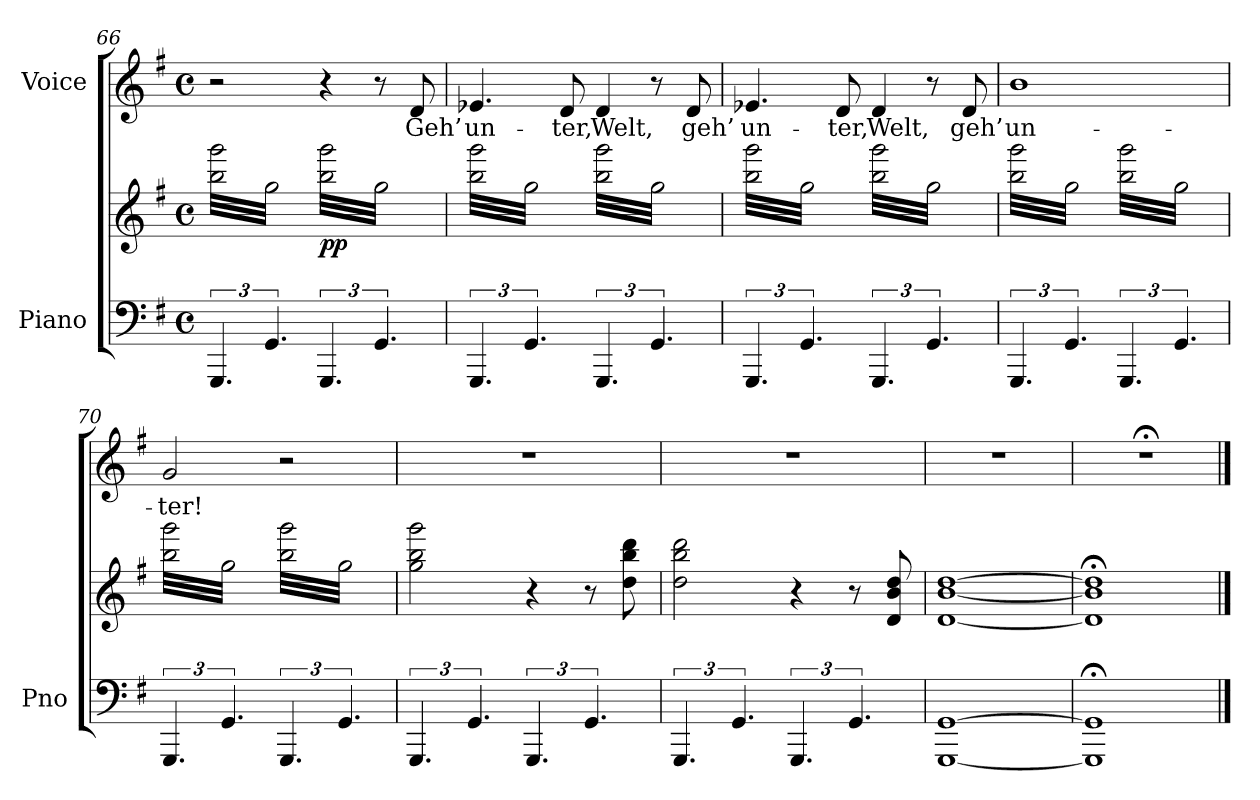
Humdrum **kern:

**kern	**kern	**dynam	**kern	**text
*part2	*part2	*part2	*part1	*part1
*staff3	*staff2	*staff2/3	*staff1	*staff1
*I"Piano	*	*	*I"Voice	*
*I'Pno	*	*	*	*
*clefF4	*clefG2	*	*clefG2	*
*k[f#]	*k[f#]	*	*k[f#]	*
*M4/4	*M4/4	*	*M4/4	*
*met(c)	*met(c)	*	*met(c)	*
=66	=66	=66	=66	=66
*	*tremolo	*	*	*
6.GGG/	32bb\ 32ggg\LLL	.	2r	.
.	32gg\	.	.	.
.	32bb\ 32ggg\	.	.	.
.	32gg\	.	.	.
.	32bb\ 32ggg\	.	.	.
.	32gg\	.	.	.
.	32bb\ 32ggg\	.	.	.
.	32gg\	.	.	.
6.GG/	32bb\ 32ggg\	.	.	.
.	32gg\	.	.	.
.	32bb\ 32ggg\	.	.	.
.	32gg\	.	.	.
.	32bb\ 32ggg\	.	.	.
.	32gg\	.	.	.
.	32bb\ 32ggg\	.	.	.
.	32gg\JJJ	.	.	.
!	!	!LO:DY:b	!	!
6.GGG/	32bb\ 32ggg\LLL	pp	4r	.
.	32gg\	.	.	.
.	32bb\ 32ggg\	.	.	.
.	32gg\	.	.	.
.	32bb\ 32ggg\	.	.	.
.	32gg\	.	.	.
.	32bb\ 32ggg\	.	.	.
.	32gg\	.	.	.
6.GG/	32bb\ 32ggg\	.	8r	.
.	32gg\	.	.	.
.	32bb\ 32ggg\	.	.	.
.	32gg\	.	.	.
!	!	!	!	!LO:LY:b
.	32bb\ 32ggg\	.	8d/	Geh’
.	32gg\	.	.	.
.	32bb\ 32ggg\	.	.	.
.	32gg\JJJ	.	.	.
=67	=67	=67	=67	=67
!	!	!	!	!LO:LY:b
6.GGG/	32bb\ 32ggg\LLL	.	4.e-X/	un-
.	32gg\	.	.	.
.	32bb\ 32ggg\	.	.	.
.	32gg\	.	.	.
.	32bb\ 32ggg\	.	.	.
.	32gg\	.	.	.
.	32bb\ 32ggg\	.	.	.
.	32gg\	.	.	.
6.GG/	32bb\ 32ggg\	.	.	.
.	32gg\	.	.	.
.	32bb\ 32ggg\	.	.	.
.	32gg\	.	.	.
!	!	!	!	!LO:LY:b
.	32bb\ 32ggg\	.	8d/	-ter,
.	32gg\	.	.	.
.	32bb\ 32ggg\	.	.	.
.	32gg\JJJ	.	.	.
!	!	!	!	!LO:LY:b
6.GGG/	32bb\ 32ggg\LLL	.	4d/	Welt,
.	32gg\	.	.	.
.	32bb\ 32ggg\	.	.	.
.	32gg\	.	.	.
.	32bb\ 32ggg\	.	.	.
.	32gg\	.	.	.
.	32bb\ 32ggg\	.	.	.
.	32gg\	.	.	.
6.GG/	32bb\ 32ggg\	.	8r	.
.	32gg\	.	.	.
.	32bb\ 32ggg\	.	.	.
.	32gg\	.	.	.
!	!	!	!	!LO:LY:b
.	32bb\ 32ggg\	.	8d/	geh’
.	32gg\	.	.	.
.	32bb\ 32ggg\	.	.	.
.	32gg\JJJ	.	.	.
=68	=68	=68	=68	=68
!	!	!	!	!LO:LY:b
6.GGG/	32bb\ 32ggg\LLL	.	4.e-X/	un-
.	32gg\	.	.	.
.	32bb\ 32ggg\	.	.	.
.	32gg\	.	.	.
.	32bb\ 32ggg\	.	.	.
.	32gg\	.	.	.
.	32bb\ 32ggg\	.	.	.
.	32gg\	.	.	.
6.GG/	32bb\ 32ggg\	.	.	.
.	32gg\	.	.	.
.	32bb\ 32ggg\	.	.	.
.	32gg\	.	.	.
!	!	!	!	!LO:LY:b
.	32bb\ 32ggg\	.	8d/	-ter,
.	32gg\	.	.	.
.	32bb\ 32ggg\	.	.	.
.	32gg\JJJ	.	.	.
!	!	!	!	!LO:LY:b
6.GGG/	32bb\ 32ggg\LLL	.	4d/	Welt,
.	32gg\	.	.	.
.	32bb\ 32ggg\	.	.	.
.	32gg\	.	.	.
.	32bb\ 32ggg\	.	.	.
.	32gg\	.	.	.
.	32bb\ 32ggg\	.	.	.
.	32gg\	.	.	.
6.GG/	32bb\ 32ggg\	.	8r	.
.	32gg\	.	.	.
.	32bb\ 32ggg\	.	.	.
.	32gg\	.	.	.
!	!	!	!	!LO:LY:b
.	32bb\ 32ggg\	.	8d/	geh’
.	32gg\	.	.	.
.	32bb\ 32ggg\	.	.	.
.	32gg\JJJ	.	.	.
!!LO:LB:g=z
=69	=69	=69	=69	=69
!	!	!	!	!LO:LY:b
6.GGG/	32bb\ 32ggg\LLL	.	1b	un-
.	32gg\	.	.	.
.	32bb\ 32ggg\	.	.	.
.	32gg\	.	.	.
.	32bb\ 32ggg\	.	.	.
.	32gg\	.	.	.
.	32bb\ 32ggg\	.	.	.
.	32gg\	.	.	.
6.GG/	32bb\ 32ggg\	.	.	.
.	32gg\	.	.	.
.	32bb\ 32ggg\	.	.	.
.	32gg\	.	.	.
.	32bb\ 32ggg\	.	.	.
.	32gg\	.	.	.
.	32bb\ 32ggg\	.	.	.
.	32gg\JJJ	.	.	.
6.GGG/	32bb\ 32ggg\LLL	.	.	.
.	32gg\	.	.	.
.	32bb\ 32ggg\	.	.	.
.	32gg\	.	.	.
.	32bb\ 32ggg\	.	.	.
.	32gg\	.	.	.
.	32bb\ 32ggg\	.	.	.
.	32gg\	.	.	.
6.GG/	32bb\ 32ggg\	.	.	.
.	32gg\	.	.	.
.	32bb\ 32ggg\	.	.	.
.	32gg\	.	.	.
.	32bb\ 32ggg\	.	.	.
.	32gg\	.	.	.
.	32bb\ 32ggg\	.	.	.
.	32gg\JJJ	.	.	.
=70	=70	=70	=70	=70
!	!	!	!	!LO:LY:b
6.GGG/	32bb\ 32ggg\LLL	.	2g/	-ter!
.	32gg\	.	.	.
.	32bb\ 32ggg\	.	.	.
.	32gg\	.	.	.
.	32bb\ 32ggg\	.	.	.
.	32gg\	.	.	.
.	32bb\ 32ggg\	.	.	.
.	32gg\	.	.	.
6.GG/	32bb\ 32ggg\	.	.	.
.	32gg\	.	.	.
.	32bb\ 32ggg\	.	.	.
.	32gg\	.	.	.
.	32bb\ 32ggg\	.	.	.
.	32gg\	.	.	.
.	32bb\ 32ggg\	.	.	.
.	32gg\JJJ	.	.	.
6.GGG/	32bb\ 32ggg\LLL	.	2r	.
.	32gg\	.	.	.
.	32bb\ 32ggg\	.	.	.
.	32gg\	.	.	.
.	32bb\ 32ggg\	.	.	.
.	32gg\	.	.	.
.	32bb\ 32ggg\	.	.	.
.	32gg\	.	.	.
6.GG/	32bb\ 32ggg\	.	.	.
.	32gg\	.	.	.
.	32bb\ 32ggg\	.	.	.
.	32gg\	.	.	.
.	32bb\ 32ggg\	.	.	.
.	32gg\	.	.	.
.	32bb\ 32ggg\	.	.	.
.	32gg\JJJ	.	.	.
*	*Xtremolo	*	*	*
=71	=71	=71	=71	=71
6.GGG/	2gg\ 2bb\ 2ggg\	.	1r	.
.	.	.	.	.
.	.	.	.	.
.	.	.	.	.
.	.	.	.	.
.	.	.	.	.
.	.	.	.	.
.	.	.	.	.
6.GG/	.	.	.	.
6.GGG/	4r	.	.	.
6.GG/	8r	.	.	.
.	8dd\ 8bb\ 8ddd\	.	.	.
=72	=72	=72	=72	=72
6.GGG/	2dd\ 2bb\ 2ddd\	.	1r	.
6.GG/	.	.	.	.
6.GGG/	4r	.	.	.
6.GG/	8r	.	.	.
.	8d/ 8b/ 8dd/	.	.	.
=73	=73	=73	=73	=73
[1GGG [1GG	[1d [1b [1dd	.	1r	.
=74	=74	=74	=74	=74
1GGG]; 1GG];	1d];< 1b];< 1dd];<	.	1r;<	.
==	==	==	==	==
*-	*-	*-	*-	*-
